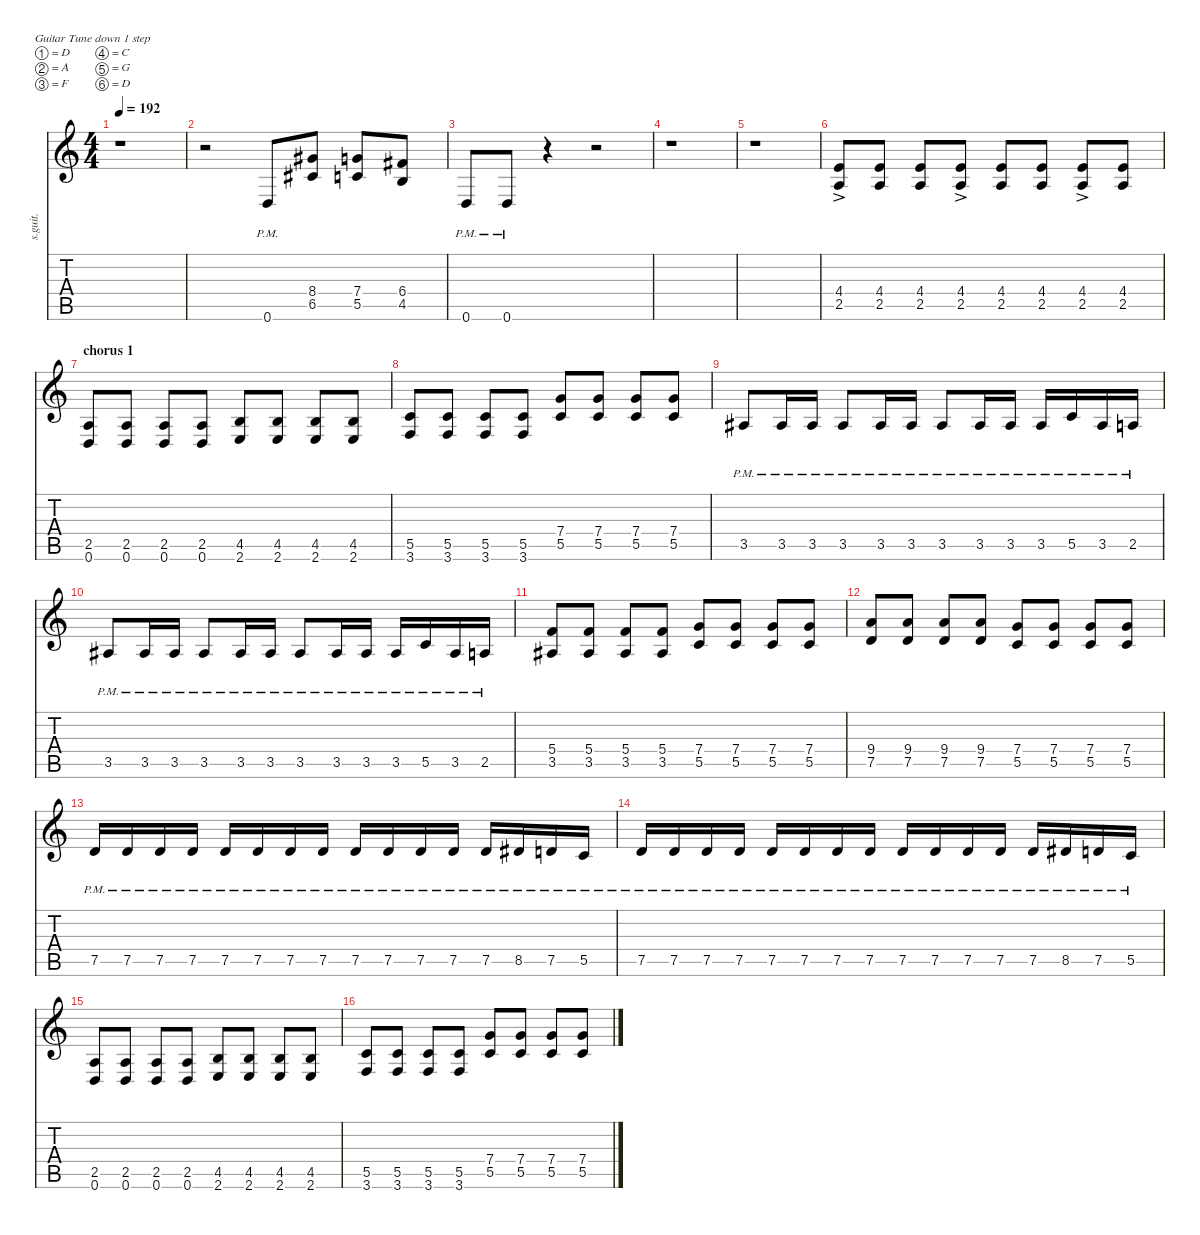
\defaultSystemsLayout 4
\hideDynamics
\bracketExtendMode nobrackets
\track ("Alexi Laiho" "s.guit.") {instrument distortionguitar}
\staff {score tabs}
\tuning (D4 A3 F3 C3 G2 D2)
\ts (4 4)
\tempo 192
\clef g2
\ks c
r.1{dy f} |
r.2 0.6{pm}.8{lyrics (0 "") lyrics (1 "") lyrics (2 "") lyrics (3 "") lyrics (4 "")} (8.4{acc #} 6.5{acc #}).8{lyrics (0 "") lyrics (1 "") lyrics (2 "") lyrics (3 "") lyrics (4 "")} (7.4 5.5).8{lyrics (0 "") lyrics (1 "") lyrics (2 "") lyrics (3 "") lyrics (4 "")} (6.4{acc #} 4.5).8{lyrics (0 "") lyrics (1 "") lyrics (2 "") lyrics (3 "") lyrics (4 "")} |
0.6{pm}.8{lyrics (0 "") lyrics (1 "") lyrics (2 "") lyrics (3 "") lyrics (4 "")} 0.6{pm}.8{lyrics (0 "") lyrics (1 "") lyrics (2 "") lyrics (3 "") lyrics (4 "")} r.4 r.2 |
r.1 |
r.1 |
(4.4{ac} 2.5{ac}).8{lyrics (0 "") lyrics (1 "") lyrics (2 "") lyrics (3 "") lyrics (4 "") dy fff} (4.4 2.5).8{lyrics (0 "") lyrics (1 "") lyrics (2 "") lyrics (3 "") lyrics (4 "") dy f} (4.4 2.5).8{lyrics (0 "") lyrics (1 "") lyrics (2 "") lyrics (3 "") lyrics (4 "")} (4.4{ac} 2.5{ac}).8{lyrics (0 "") lyrics (1 "") lyrics (2 "") lyrics (3 "") lyrics (4 "") dy fff} (4.4 2.5).8{lyrics (0 "") lyrics (1 "") lyrics (2 "") lyrics (3 "") lyrics (4 "") dy f} (4.4 2.5).8{lyrics (0 "") lyrics (1 "") lyrics (2 "") lyrics (3 "") lyrics (4 "")} (4.4{ac} 2.5{ac}).8{lyrics (0 "") lyrics (1 "") lyrics (2 "") lyrics (3 "") lyrics (4 "") dy fff} (4.4 2.5).8{lyrics (0 "") lyrics (1 "") lyrics (2 "") lyrics (3 "") lyrics (4 "") dy f} |
\section ("" "chorus 1")
(2.5 0.6).8{lyrics (0 "") lyrics (1 "") lyrics (2 "") lyrics (3 "") lyrics (4 "")} (2.5 0.6).8{lyrics (0 "") lyrics (1 "") lyrics (2 "") lyrics (3 "") lyrics (4 "")} (2.5 0.6).8{lyrics (0 "") lyrics (1 "") lyrics (2 "") lyrics (3 "") lyrics (4 "")} (2.5 0.6).8{lyrics (0 "") lyrics (1 "") lyrics (2 "") lyrics (3 "") lyrics (4 "")} (4.5 2.6).8{lyrics (0 "") lyrics (1 "") lyrics (2 "") lyrics (3 "") lyrics (4 "")} (4.5 2.6).8{lyrics (0 "") lyrics (1 "") lyrics (2 "") lyrics (3 "") lyrics (4 "")} (4.5 2.6).8{lyrics (0 "") lyrics (1 "") lyrics (2 "") lyrics (3 "") lyrics (4 "")} (4.5 2.6).8{lyrics (0 "") lyrics (1 "") lyrics (2 "") lyrics (3 "") lyrics (4 "")} |
(5.5 3.6).8{lyrics (0 "") lyrics (1 "") lyrics (2 "") lyrics (3 "") lyrics (4 "")} (5.5 3.6).8{lyrics (0 "") lyrics (1 "") lyrics (2 "") lyrics (3 "") lyrics (4 "")} (5.5 3.6).8{lyrics (0 "") lyrics (1 "") lyrics (2 "") lyrics (3 "") lyrics (4 "")} (5.5 3.6).8{lyrics (0 "") lyrics (1 "") lyrics (2 "") lyrics (3 "") lyrics (4 "")} (7.4 5.5).8{lyrics (0 "") lyrics (1 "") lyrics (2 "") lyrics (3 "") lyrics (4 "")} (7.4 5.5).8{lyrics (0 "") lyrics (1 "") lyrics (2 "") lyrics (3 "") lyrics (4 "")} (7.4 5.5).8{lyrics (0 "") lyrics (1 "") lyrics (2 "") lyrics (3 "") lyrics (4 "")} (7.4 5.5).8{lyrics (0 "") lyrics (1 "") lyrics (2 "") lyrics (3 "") lyrics (4 "")} |
3.5{pm acc #}.8{lyrics (0 "") lyrics (1 "") lyrics (2 "") lyrics (3 "") lyrics (4 "")} 3.5{pm acc #}.16{lyrics (0 "") lyrics (1 "") lyrics (2 "") lyrics (3 "") lyrics (4 "")} 3.5{pm acc #}.16{lyrics (0 "") lyrics (1 "") lyrics (2 "") lyrics (3 "") lyrics (4 "")} 3.5{pm acc #}.8{lyrics (0 "") lyrics (1 "") lyrics (2 "") lyrics (3 "") lyrics (4 "")} 3.5{pm acc #}.16{lyrics (0 "") lyrics (1 "") lyrics (2 "") lyrics (3 "") lyrics (4 "")} 3.5{pm acc #}.16{lyrics (0 "") lyrics (1 "") lyrics (2 "") lyrics (3 "") lyrics (4 "")} 3.5{pm acc #}.8{lyrics (0 "") lyrics (1 "") lyrics (2 "") lyrics (3 "") lyrics (4 "")} 3.5{pm acc #}.16{lyrics (0 "") lyrics (1 "") lyrics (2 "") lyrics (3 "") lyrics (4 "")} 3.5{pm acc #}.16{lyrics (0 "") lyrics (1 "") lyrics (2 "") lyrics (3 "") lyrics (4 "")} 3.5{pm acc #}.16{lyrics (0 "") lyrics (1 "") lyrics (2 "") lyrics (3 "") lyrics (4 "")} 5.5{pm}.16{lyrics (0 "") lyrics (1 "") lyrics (2 "") lyrics (3 "") lyrics (4 "")} 3.5{pm acc #}.16{lyrics (0 "") lyrics (1 "") lyrics (2 "") lyrics (3 "") lyrics (4 "")} 2.5{pm}.16{lyrics (0 "") lyrics (1 "") lyrics (2 "") lyrics (3 "") lyrics (4 "")} |
3.5{pm acc #}.8{lyrics (0 "") lyrics (1 "") lyrics (2 "") lyrics (3 "") lyrics (4 "")} 3.5{pm acc #}.16{lyrics (0 "") lyrics (1 "") lyrics (2 "") lyrics (3 "") lyrics (4 "")} 3.5{pm acc #}.16{lyrics (0 "") lyrics (1 "") lyrics (2 "") lyrics (3 "") lyrics (4 "")} 3.5{pm acc #}.8{lyrics (0 "") lyrics (1 "") lyrics (2 "") lyrics (3 "") lyrics (4 "")} 3.5{pm acc #}.16{lyrics (0 "") lyrics (1 "") lyrics (2 "") lyrics (3 "") lyrics (4 "")} 3.5{pm acc #}.16{lyrics (0 "") lyrics (1 "") lyrics (2 "") lyrics (3 "") lyrics (4 "")} 3.5{pm acc #}.8{lyrics (0 "") lyrics (1 "") lyrics (2 "") lyrics (3 "") lyrics (4 "")} 3.5{pm acc #}.16{lyrics (0 "") lyrics (1 "") lyrics (2 "") lyrics (3 "") lyrics (4 "")} 3.5{pm acc #}.16{lyrics (0 "") lyrics (1 "") lyrics (2 "") lyrics (3 "") lyrics (4 "")} 3.5{pm acc #}.16{lyrics (0 "") lyrics (1 "") lyrics (2 "") lyrics (3 "") lyrics (4 "")} 5.5{pm}.16{lyrics (0 "") lyrics (1 "") lyrics (2 "") lyrics (3 "") lyrics (4 "")} 3.5{pm acc #}.16{lyrics (0 "") lyrics (1 "") lyrics (2 "") lyrics (3 "") lyrics (4 "")} 2.5{pm}.16{lyrics (0 "") lyrics (1 "") lyrics (2 "") lyrics (3 "") lyrics (4 "")} |
(5.4 3.5{acc #}).8{lyrics (0 "") lyrics (1 "") lyrics (2 "") lyrics (3 "") lyrics (4 "")} (5.4 3.5{acc #}).8{lyrics (0 "") lyrics (1 "") lyrics (2 "") lyrics (3 "") lyrics (4 "")} (5.4 3.5{acc #}).8{lyrics (0 "") lyrics (1 "") lyrics (2 "") lyrics (3 "") lyrics (4 "")} (5.4 3.5{acc #}).8{lyrics (0 "") lyrics (1 "") lyrics (2 "") lyrics (3 "") lyrics (4 "")} (7.4 5.5).8{lyrics (0 "") lyrics (1 "") lyrics (2 "") lyrics (3 "") lyrics (4 "")} (7.4 5.5).8{lyrics (0 "") lyrics (1 "") lyrics (2 "") lyrics (3 "") lyrics (4 "")} (7.4 5.5).8{lyrics (0 "") lyrics (1 "") lyrics (2 "") lyrics (3 "") lyrics (4 "")} (7.4 5.5).8{lyrics (0 "") lyrics (1 "") lyrics (2 "") lyrics (3 "") lyrics (4 "")} |
(9.4 7.5).8{lyrics (0 "") lyrics (1 "") lyrics (2 "") lyrics (3 "") lyrics (4 "")} (9.4 7.5).8{lyrics (0 "") lyrics (1 "") lyrics (2 "") lyrics (3 "") lyrics (4 "")} (9.4 7.5).8{lyrics (0 "") lyrics (1 "") lyrics (2 "") lyrics (3 "") lyrics (4 "")} (9.4 7.5).8{lyrics (0 "") lyrics (1 "") lyrics (2 "") lyrics (3 "") lyrics (4 "")} (7.4 5.5).8{lyrics (0 "") lyrics (1 "") lyrics (2 "") lyrics (3 "") lyrics (4 "")} (7.4 5.5).8{lyrics (0 "") lyrics (1 "") lyrics (2 "") lyrics (3 "") lyrics (4 "")} (7.4 5.5).8{lyrics (0 "") lyrics (1 "") lyrics (2 "") lyrics (3 "") lyrics (4 "")} (7.4 5.5).8{lyrics (0 "") lyrics (1 "") lyrics (2 "") lyrics (3 "") lyrics (4 "")} |
7.5{pm}.16{lyrics (0 "") lyrics (1 "") lyrics (2 "") lyrics (3 "") lyrics (4 "")} 7.5{pm}.16{lyrics (0 "") lyrics (1 "") lyrics (2 "") lyrics (3 "") lyrics (4 "")} 7.5{pm}.16{lyrics (0 "") lyrics (1 "") lyrics (2 "") lyrics (3 "") lyrics (4 "")} 7.5{pm}.16{lyrics (0 "") lyrics (1 "") lyrics (2 "") lyrics (3 "") lyrics (4 "")} 7.5{pm}.16{lyrics (0 "") lyrics (1 "") lyrics (2 "") lyrics (3 "") lyrics (4 "")} 7.5{pm}.16{lyrics (0 "") lyrics (1 "") lyrics (2 "") lyrics (3 "") lyrics (4 "")} 7.5{pm}.16{lyrics (0 "") lyrics (1 "") lyrics (2 "") lyrics (3 "") lyrics (4 "")} 7.5{pm}.16{lyrics (0 "") lyrics (1 "") lyrics (2 "") lyrics (3 "") lyrics (4 "")} 7.5{pm}.16{lyrics (0 "") lyrics (1 "") lyrics (2 "") lyrics (3 "") lyrics (4 "")} 7.5{pm}.16{lyrics (0 "") lyrics (1 "") lyrics (2 "") lyrics (3 "") lyrics (4 "")} 7.5{pm}.16{lyrics (0 "") lyrics (1 "") lyrics (2 "") lyrics (3 "") lyrics (4 "")} 7.5{pm}.16{lyrics (0 "") lyrics (1 "") lyrics (2 "") lyrics (3 "") lyrics (4 "")} 7.5{pm}.16{lyrics (0 "") lyrics (1 "") lyrics (2 "") lyrics (3 "") lyrics (4 "")} 8.5{pm acc #}.16{lyrics (0 "") lyrics (1 "") lyrics (2 "") lyrics (3 "") lyrics (4 "")} 7.5{pm}.16{lyrics (0 "") lyrics (1 "") lyrics (2 "") lyrics (3 "") lyrics (4 "")} 5.5{pm}.16{lyrics (0 "") lyrics (1 "") lyrics (2 "") lyrics (3 "") lyrics (4 "")} |
7.5{pm}.16{lyrics (0 "") lyrics (1 "") lyrics (2 "") lyrics (3 "") lyrics (4 "")} 7.5{pm}.16{lyrics (0 "") lyrics (1 "") lyrics (2 "") lyrics (3 "") lyrics (4 "")} 7.5{pm}.16{lyrics (0 "") lyrics (1 "") lyrics (2 "") lyrics (3 "") lyrics (4 "")} 7.5{pm}.16{lyrics (0 "") lyrics (1 "") lyrics (2 "") lyrics (3 "") lyrics (4 "")} 7.5{pm}.16{lyrics (0 "") lyrics (1 "") lyrics (2 "") lyrics (3 "") lyrics (4 "")} 7.5{pm}.16{lyrics (0 "") lyrics (1 "") lyrics (2 "") lyrics (3 "") lyrics (4 "")} 7.5{pm}.16{lyrics (0 "") lyrics (1 "") lyrics (2 "") lyrics (3 "") lyrics (4 "")} 7.5{pm}.16{lyrics (0 "") lyrics (1 "") lyrics (2 "") lyrics (3 "") lyrics (4 "")} 7.5{pm}.16{lyrics (0 "") lyrics (1 "") lyrics (2 "") lyrics (3 "") lyrics (4 "")} 7.5{pm}.16{lyrics (0 "") lyrics (1 "") lyrics (2 "") lyrics (3 "") lyrics (4 "")} 7.5{pm}.16{lyrics (0 "") lyrics (1 "") lyrics (2 "") lyrics (3 "") lyrics (4 "")} 7.5{pm}.16{lyrics (0 "") lyrics (1 "") lyrics (2 "") lyrics (3 "") lyrics (4 "")} 7.5{pm}.16{lyrics (0 "") lyrics (1 "") lyrics (2 "") lyrics (3 "") lyrics (4 "")} 8.5{pm acc #}.16{lyrics (0 "") lyrics (1 "") lyrics (2 "") lyrics (3 "") lyrics (4 "")} 7.5{pm}.16{lyrics (0 "") lyrics (1 "") lyrics (2 "") lyrics (3 "") lyrics (4 "")} 5.5{pm}.16{lyrics (0 "") lyrics (1 "") lyrics (2 "") lyrics (3 "") lyrics (4 "")} |
(2.5 0.6).8{lyrics (0 "") lyrics (1 "") lyrics (2 "") lyrics (3 "") lyrics (4 "")} (2.5 0.6).8{lyrics (0 "") lyrics (1 "") lyrics (2 "") lyrics (3 "") lyrics (4 "")} (2.5 0.6).8{lyrics (0 "") lyrics (1 "") lyrics (2 "") lyrics (3 "") lyrics (4 "")} (2.5 0.6).8{lyrics (0 "") lyrics (1 "") lyrics (2 "") lyrics (3 "") lyrics (4 "")} (4.5 2.6).8{lyrics (0 "") lyrics (1 "") lyrics (2 "") lyrics (3 "") lyrics (4 "")} (4.5 2.6).8{lyrics (0 "") lyrics (1 "") lyrics (2 "") lyrics (3 "") lyrics (4 "")} (4.5 2.6).8{lyrics (0 "") lyrics (1 "") lyrics (2 "") lyrics (3 "") lyrics (4 "")} (4.5 2.6).8{lyrics (0 "") lyrics (1 "") lyrics (2 "") lyrics (3 "") lyrics (4 "")} |
(5.5 3.6).8{lyrics (0 "") lyrics (1 "") lyrics (2 "") lyrics (3 "") lyrics (4 "")} (5.5 3.6).8{lyrics (0 "") lyrics (1 "") lyrics (2 "") lyrics (3 "") lyrics (4 "")} (5.5 3.6).8{lyrics (0 "") lyrics (1 "") lyrics (2 "") lyrics (3 "") lyrics (4 "")} (5.5 3.6).8{lyrics (0 "") lyrics (1 "") lyrics (2 "") lyrics (3 "") lyrics (4 "")} (7.4 5.5).8{lyrics (0 "") lyrics (1 "") lyrics (2 "") lyrics (3 "") lyrics (4 "")} (7.4 5.5).8{lyrics (0 "") lyrics (1 "") lyrics (2 "") lyrics (3 "") lyrics (4 "")} (7.4 5.5).8{lyrics (0 "") lyrics (1 "") lyrics (2 "") lyrics (3 "") lyrics (4 "")} (7.4 5.5).8{lyrics (0 "") lyrics (1 "") lyrics (2 "") lyrics (3 "") lyrics (4 "")}
